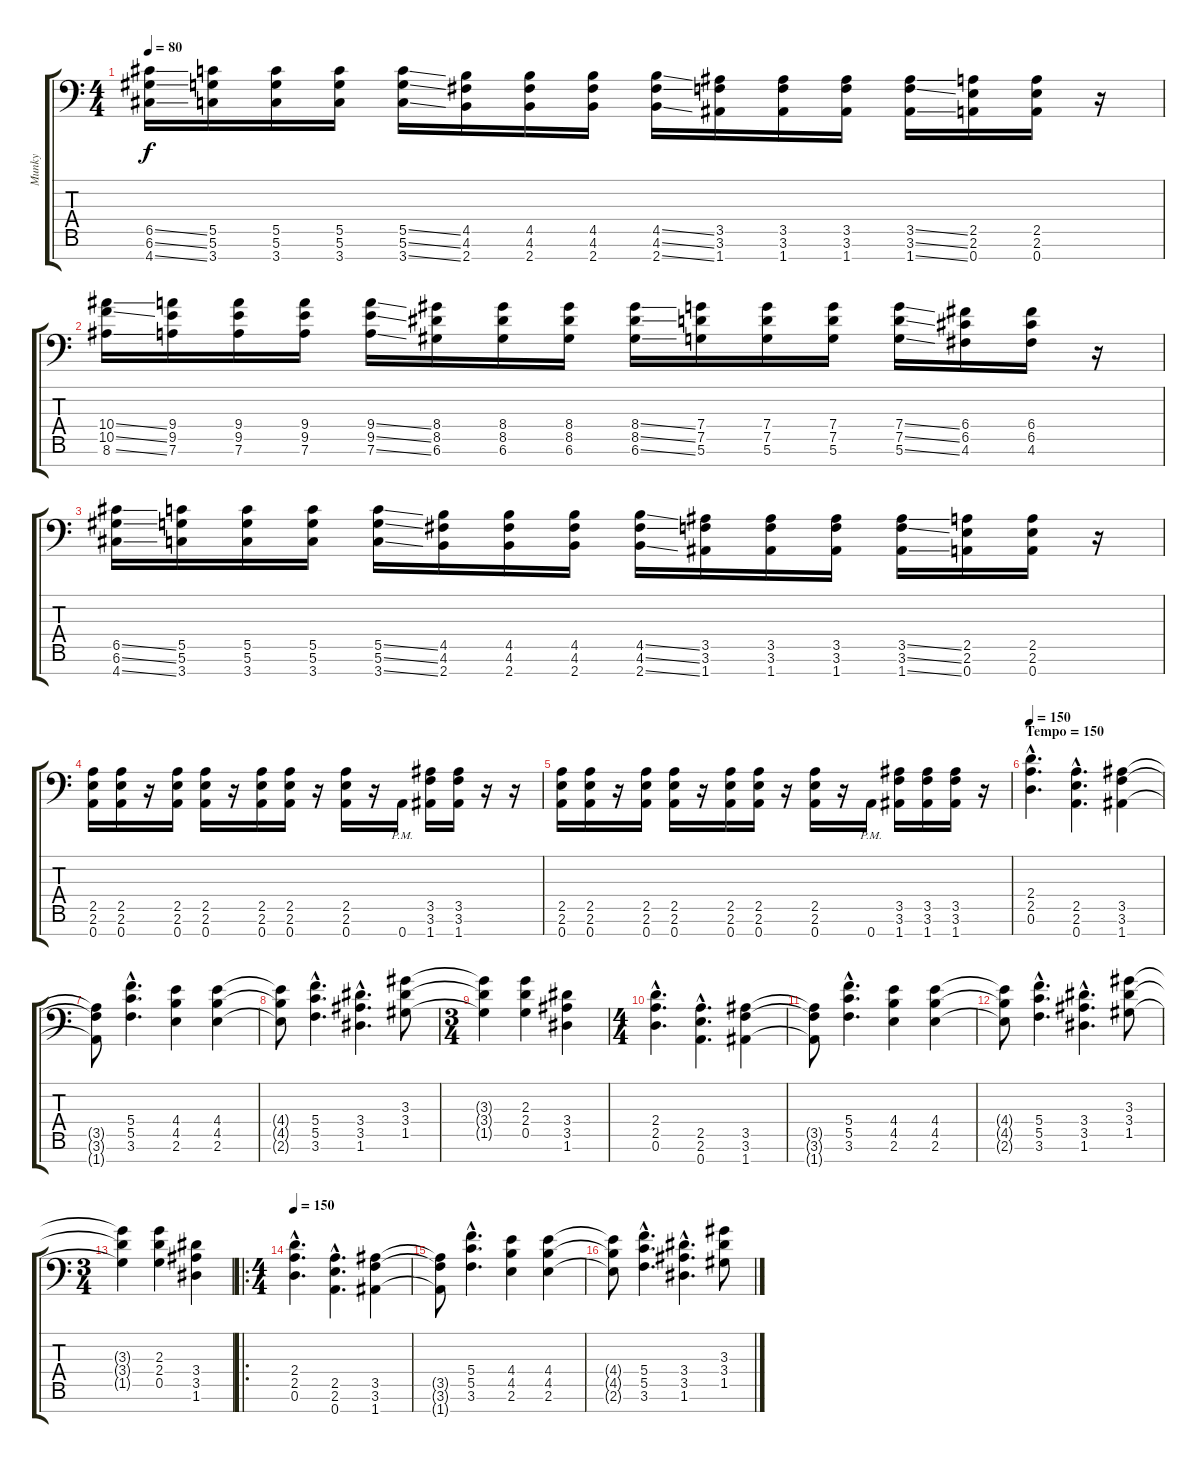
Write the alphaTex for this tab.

\track ("Munky" "Munky") {instrument distortionguitar}
\staff {score tabs}
\tuning (D4 A3 F3 C3 G2 D2 A1) {hide}
\ts (4 4)
\tempo 80
\clef f4
\ks c
(6.5{ss} 6.6{ss} 4.7{ss}).16{dy f} (5.5 5.6 3.7).16 (5.5 5.6 3.7).16 (5.5 5.6 3.7).16 (5.5{ss} 5.6{ss} 3.7{ss}).16 (4.5 4.6 2.7).16 (4.5 4.6 2.7).16 (4.5 4.6 2.7).16 (4.5{ss} 4.6{ss} 2.7{ss}).16 (3.5 3.6 1.7).16 (3.5 3.6 1.7).16 (3.5 3.6 1.7).16 (3.5{ss} 3.6{ss} 1.7{ss}).16 (2.5 2.6 0.7).16 (2.5 2.6 0.7).16 r.16 |
(10.4{ss} 10.5{ss} 8.6{ss}).16 (9.4 9.5 7.6).16 (9.4 9.5 7.6).16 (9.4 9.5 7.6).16 (9.4{ss} 9.5{ss} 7.6{ss}).16 (8.4 8.5 6.6).16 (8.4 8.5 6.6).16 (8.4 8.5 6.6).16 (8.4{ss} 8.5{ss} 6.6{ss}).16 (7.4 7.5 5.6).16 (7.4 7.5 5.6).16 (7.4 7.5 5.6).16 (7.4{ss} 7.5{ss} 5.6{ss}).16 (6.4 6.5 4.6).16 (6.4 6.5 4.6).16 r.16 |
(6.5{ss} 6.6{ss} 4.7{ss}).16 (5.5 5.6 3.7).16 (5.5 5.6 3.7).16 (5.5 5.6 3.7).16 (5.5{ss} 5.6{ss} 3.7{ss}).16 (4.5 4.6 2.7).16 (4.5 4.6 2.7).16 (4.5 4.6 2.7).16 (4.5{ss} 4.6{ss} 2.7{ss}).16 (3.5 3.6 1.7).16 (3.5 3.6 1.7).16 (3.5 3.6 1.7).16 (3.5{ss} 3.6{ss} 1.7{ss}).16 (2.5 2.6 0.7).16 (2.5 2.6 0.7).16 r.16 |
(2.5 2.6 0.7).16 (2.5 2.6 0.7).16 r.16 (2.5 2.6 0.7).16 (2.5 2.6 0.7).16 r.16 (2.5 2.6 0.7).16 (2.5 2.6 0.7).16 r.16 (2.5 2.6 0.7).16 r.16 0.7{pm}.16 (3.5 3.6 1.7).16 (3.5 3.6 1.7).16 r.16 r.16 |
(2.5 2.6 0.7).16 (2.5 2.6 0.7).16 r.16 (2.5 2.6 0.7).16 (2.5 2.6 0.7).16 r.16 (2.5 2.6 0.7).16 (2.5 2.6 0.7).16 r.16 (2.5 2.6 0.7).16 r.16 0.7{pm}.16 (3.5 3.6 1.7).16 (3.5 3.6 1.7).16 (3.5 3.6 1.7).16 r.16 |
\section ("" "Tempo = 150")
\tempo 150
(2.4{hac} 2.5{hac} 0.6{hac}).4{d} (2.5{hac} 2.6{hac} 0.7{hac}).4{d} (3.5 3.6 1.7).4 |
(3.5{t} 3.6{t} 1.7{t}).8 (5.4{hac} 5.5{hac} 3.6{hac}).4{d} (4.4 4.5 2.6).4 (4.4 4.5 2.6).4 |
(4.4{t} 4.5{t} 2.6{t}).8 (5.4{hac} 5.5{hac} 3.6{hac}).4{d} (3.4{hac} 3.5{hac} 1.6{hac}).4{d} (3.3 3.4 1.5).8 |
\ts (3 4)
(3.3{t} 3.4{t} 1.5{t}).4 (2.3 2.4 0.5).4 (3.4 3.5 1.6).4 |
\ts (4 4)
(2.4{hac} 2.5{hac} 0.6{hac}).4{d} (2.5{hac} 2.6{hac} 0.7{hac}).4{d} (3.5 3.6 1.7).4 |
(3.5{t} 3.6{t} 1.7{t}).8 (5.4{hac} 5.5{hac} 3.6{hac}).4{d} (4.4 4.5 2.6).4 (4.4 4.5 2.6).4 |
(4.4{t} 4.5{t} 2.6{t}).8 (5.4{hac} 5.5{hac} 3.6{hac}).4{d} (3.4{hac} 3.5{hac} 1.6{hac}).4{d} (3.3 3.4 1.5).8 |
\ts (3 4)
(3.3{t} 3.4{t} 1.5{t}).4 (2.3 2.4 0.5).4 (3.4 3.5 1.6).4 |
\ro
\ts (4 4)
\tempo 150
(2.4{hac} 2.5{hac} 0.6{hac}).4{d} (2.5{hac} 2.6{hac} 0.7{hac}).4{d} (3.5 3.6 1.7).4 |
(3.5{t} 3.6{t} 1.7{t}).8 (5.4{hac} 5.5{hac} 3.6{hac}).4{d} (4.4 4.5 2.6).4 (4.4 4.5 2.6).4 |
(4.4{t} 4.5{t} 2.6{t}).8 (5.4{hac} 5.5{hac} 3.6{hac}).4{d} (3.4{hac} 3.5{hac} 1.6{hac}).4{d} (3.3 3.4 1.5).8
